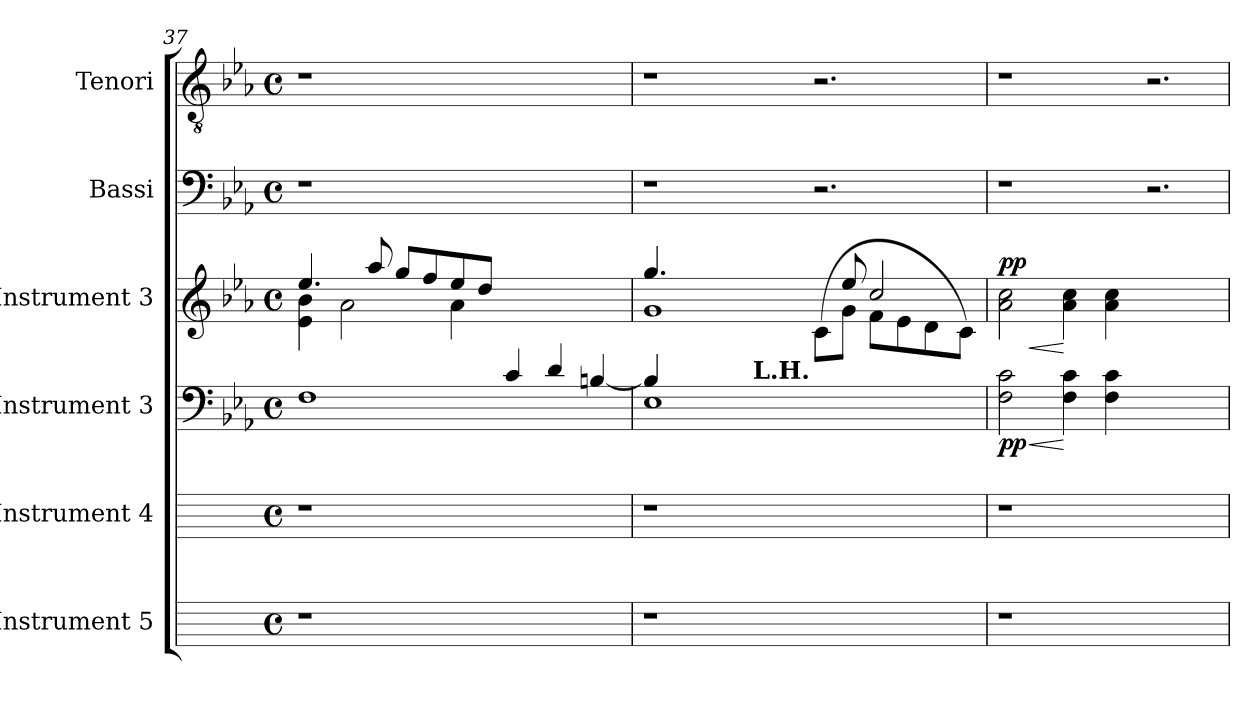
**kern	**kern	**kern	**dynam	**kern	**dynam	**kern	**kern
*part6	*part5	*part4	*part4	*part3	*part3	*part2	*part1
*staff6	*staff5	*staff4	*staff4	*staff3	*staff3	*staff2	*staff1
*I"Instrument 5	*I"Instrument 4	*I"Instrument 3	*	*I"Instrument 3	*	*I"Bassi	*I"Tenori
*	*	*clefF4	*	*clefG2	*	*clefF4	*clefGv2
*k[]	*k[]	*k[b-e-a-]	*	*k[b-e-a-]	*	*k[b-e-a-]	*k[b-e-a-]
*C:	*C:	*E-:	*	*E-:	*	*E-:	*E-:
*M4/4	*M4/4	*M4/4	*	*M4/4	*	*M4/4	*M4/4
*met(c)	*met(c)	*met(c)	*	*met(c)	*	*met(c)	*met(c)
=37	=37	=37	=37	=37	=37	=37	=37
*	*	*	*	*^	*	*	*
1r	1r	1F	.	4.ee-/	4b-\ 4e-\	.	1r	1r
.	.	.	.	.	2a-\	.	.	.
.	.	.	.	8aa-/	.	.	.	.
.	.	.	.	8gg/L	.	.	.	.
.	.	.	.	8ff/	.	.	.	.
.	.	.	.	8ee-/	4a-\	.	.	.
.	.	.	.	8dd/J	.	.	.	.
2.ryy	2.ryy	4c/	.	2.ryy	2.ryy	.	2.ryy	2.ryy
.	.	4d/	.	.	.	.	.	.
.	.	[>4Bn/	.	.	.	.	.	.
=38	=38	=38	=38	=38	=38	=38	=38	=38
*	*	*^	*	*	*	*	*	*
*	*	*	*^	*	*	*	*	*	*
1r	1r	4B/]	1E-	2ryy	.	1g	4.gg/	.	1r	1r
.	.	2.ryy	.	.	.	.	.	.	.	.
.	.	.	.	.	.	.	2.ryy	.	.	.
.	.	.	.	32ryy	.	.	.	.	.	.
!	!	!	!	!LO:TX:a:B:t=L.H.	!	!	!	!	!	!
.	.	.	.	1ryy	.	.	.	.	.	.
2.ryy	2.ryy	2.ryy	2.ryy	.	.	(<8c\L	.	.	2.r	2.r
.	.	.	.	.	.	8g\J	8ee-/	.	.	.
.	.	.	.	.	.	8f\L	2cc/	.	.	.
.	.	.	.	.	.	8e-\	.	.	.	.
.	.	.	.	.	.	8d\	.	.	.	.
.	.	.	.	8..ryy	.	.	.	.	.	.
.	.	.	.	.	.	8c\J)	.	.	.	.
*	*	*	*	*	*	*v	*v	*	*	*
=39	=39	=39	=39	=39	=39	=39	=39	=39	=39
!	!	!	!	!	!LO:HP:b	!	!LO:HP:b	!	!
!	!	!	!	!	!LO:DY:n=1:b	!	!LO:DY:n=1:a	!	!
*	*	*v	*v	*v	*	*	*	*	*
1r	1r	2F\ 2c\	< pp	2cc\ 2a-\	< pp	1r	1r
.	.	4c\ 4F\	[	4a-\ 4cc\	[	.	.
.	.	4F\ 4c\	.	4a-\ 4cc\	.	.	.
2.ryy	2.ryy	2.ryy	.	2.ryy	.	2.r	2.r
=	=	=	=	=	=	=	=
*-	*-	*-	*-	*-	*-	*-	*-
